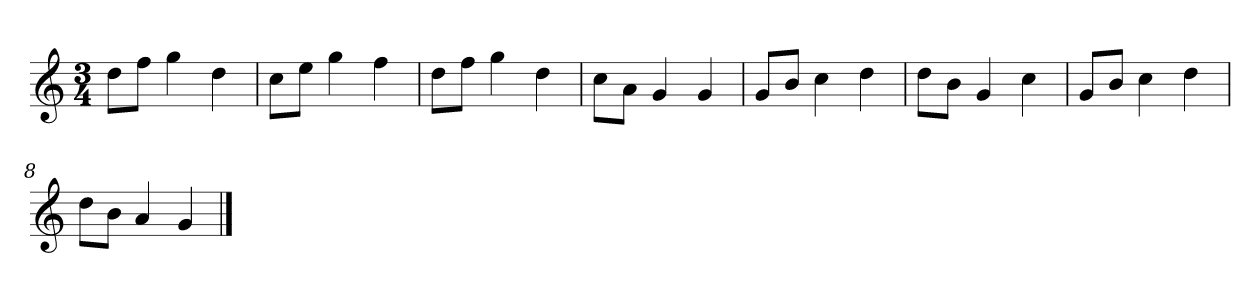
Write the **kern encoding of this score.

**kern
*part1
*staff1
*clefG2
*k[]
*C:
*M3/4
=
8dd\L
8ff\J
4gg
4dd
=2
8cc\L
8ee\J
4gg
4ff
=3
8dd\L
8ff\J
4gg
4dd
=4
8cc\L
8a\J
4g
4g
=5y
8g/L
8b/J
4cc
4dd
=6
8dd\L
8b\J
4g
4cc
=7
8g/L
8b/J
4cc
4dd
=8
8dd\L
8b\J
4a
4g
==
*-
